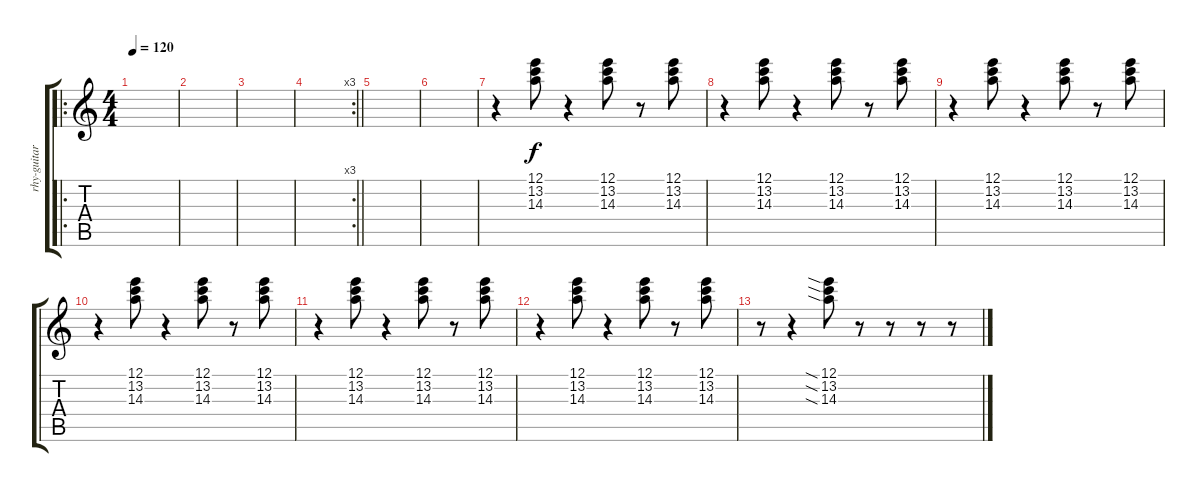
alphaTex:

\track ("rhy-guitar" "rhy-guitar") {instrument acousticguitarsteel}
\staff {score tabs}
\tuning (E4 B3 G3 D3 A2 E2) {hide}
\ro
\ts (4 4)
\tempo 120
\clef g2
\ks c
|
|
|
\rc 3
\barLineRight lightlight
|
|
|
r.4 (12.1 13.2 14.3).8 r.4 (12.1 13.2 14.3).8 r.8 (12.1 13.2 14.3).8 |
r.4 (12.1 13.2 14.3).8 r.4 (12.1 13.2 14.3).8 r.8 (12.1 13.2 14.3).8 |
r.4 (12.1 13.2 14.3).8 r.4 (12.1 13.2 14.3).8 r.8 (12.1 13.2 14.3).8 |
r.4 (12.1 13.2 14.3).8 r.4 (12.1 13.2 14.3).8 r.8 (12.1 13.2 14.3).8 |
r.4 (12.1 13.2 14.3).8 r.4 (12.1 13.2 14.3).8 r.8 (12.1 13.2 14.3).8 |
r.4 (12.1 13.2 14.3).8 r.4 (12.1 13.2 14.3).8 r.8 (12.1 13.2 14.3).8 |
r.8 r.4 (12.1{sia} 13.2{sia} 14.3{sia}).8 r.8 r.8 r.8 r.8
